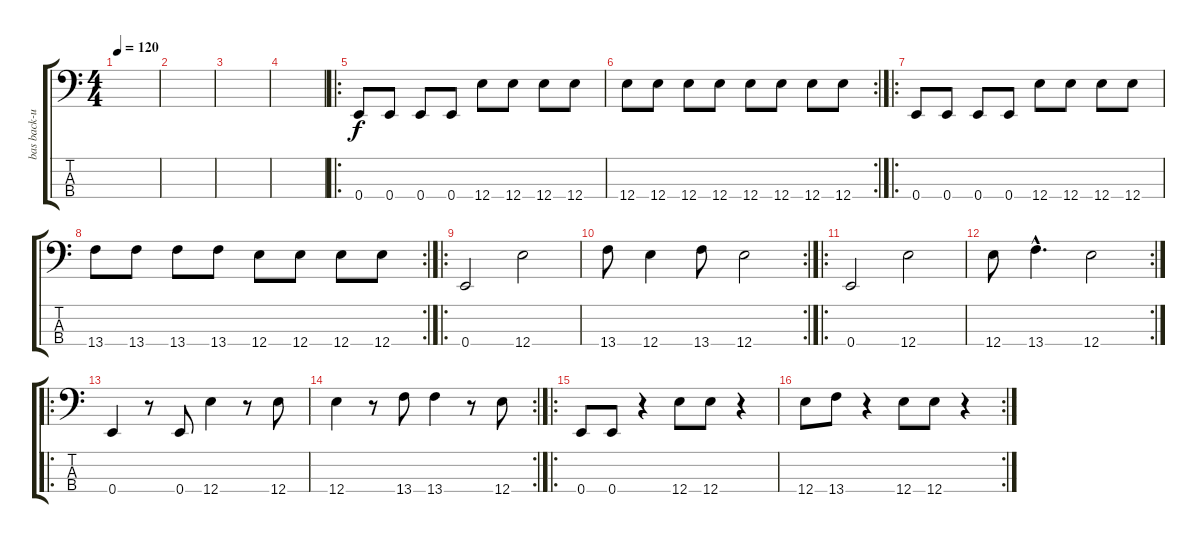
\track ("bas back-up" "bas back-u") {instrument electricbassfinger}
\staff {score tabs}
\tuning (G2 D2 A1 E1) {hide}
\ts (4 4)
\tempo 120
\clef f4
\ks c
|
|
|
|
\ro
0.4.8 0.4.8 0.4.8 0.4.8 12.4.8 12.4.8 12.4.8 12.4.8 |
\rc 2
12.4.8 12.4.8 12.4.8 12.4.8 12.4.8 12.4.8 12.4.8 12.4.8 |
\ro
0.4.8 0.4.8 0.4.8 0.4.8 12.4.8 12.4.8 12.4.8 12.4.8 |
\rc 2
13.4.8 13.4.8 13.4.8 13.4.8 12.4.8 12.4.8 12.4.8 12.4.8 |
\ro
0.4.2 12.4.2 |
\rc 2
13.4.8 12.4.4 13.4.8 12.4.2 |
\ro
0.4.2 12.4.2 |
\rc 2
12.4.8 13.4{hac}.4{d} 12.4.2 |
\ro
0.4.4 r.8 0.4.8 12.4.4 r.8 12.4.8 |
\rc 2
12.4.4 r.8 13.4.8 13.4.4 r.8 12.4.8 |
\ro
0.4.8 0.4.8 r.4 12.4.8 12.4.8 r.4 |
\rc 2
12.4.8 13.4.8 r.4 12.4.8 12.4.8 r.4
